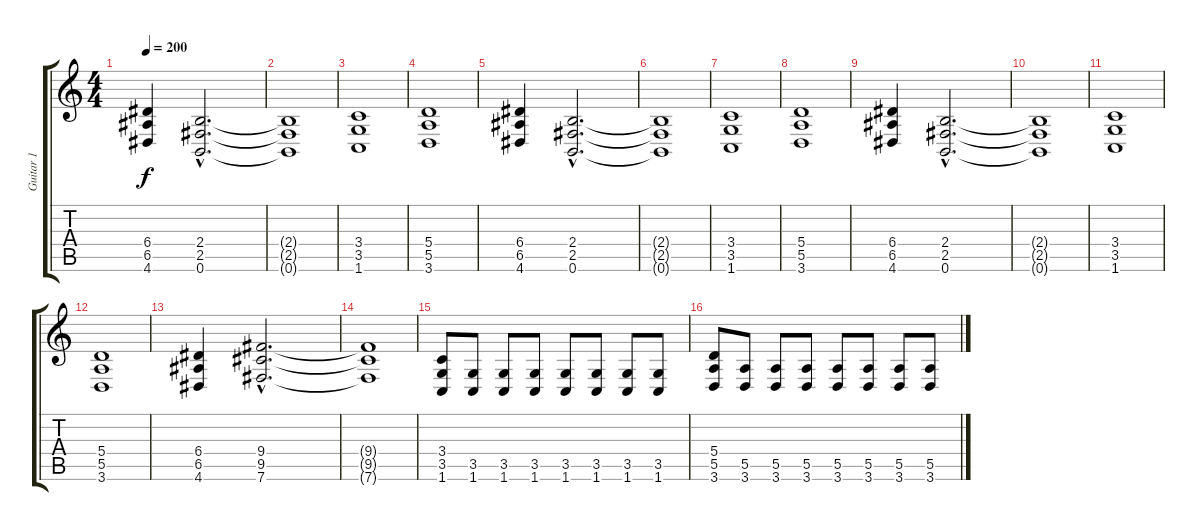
\track ("Guitar 1" "Guitar 1") {instrument distortionguitar}
\staff {score tabs}
\tuning (B3 Gb3 D3 A2 E2 B1) {hide}
\ts (4 4)
\tempo 200
\clef g2
\ks c
(6.4 6.5 4.6).4{dy f} (2.4{hac} 2.5{hac} 0.6{hac}).2{d} |
(2.4{t} 2.5{t} 0.6{t}).1 |
(3.4 3.5 1.6).1 |
(5.4 5.5 3.6).1 |
(6.4 6.5 4.6).4 (2.4{hac} 2.5{hac} 0.6{hac}).2{d} |
(2.4{t} 2.5{t} 0.6{t}).1 |
(3.4 3.5 1.6).1 |
(5.4 5.5 3.6).1 |
(6.4 6.5 4.6).4 (2.4{hac} 2.5{hac} 0.6{hac}).2{d} |
(2.4{t} 2.5{t} 0.6{t}).1 |
(3.4 3.5 1.6).1 |
(5.4 5.5 3.6).1 |
(6.4 6.5 4.6).4 (9.4{hac} 9.5{hac} 7.6{hac}).2{d} |
(9.4{t} 9.5{t} 7.6{t}).1 |
(3.4 3.5 1.6).8 (3.5 1.6).8 (3.5 1.6).8 (3.5 1.6).8 (3.5 1.6).8 (3.5 1.6).8 (3.5 1.6).8 (3.5 1.6).8 |
(5.4 5.5 3.6).8 (5.5 3.6).8 (5.5 3.6).8 (5.5 3.6).8 (5.5 3.6).8 (5.5 3.6).8 (5.5 3.6).8 (5.5 3.6).8
